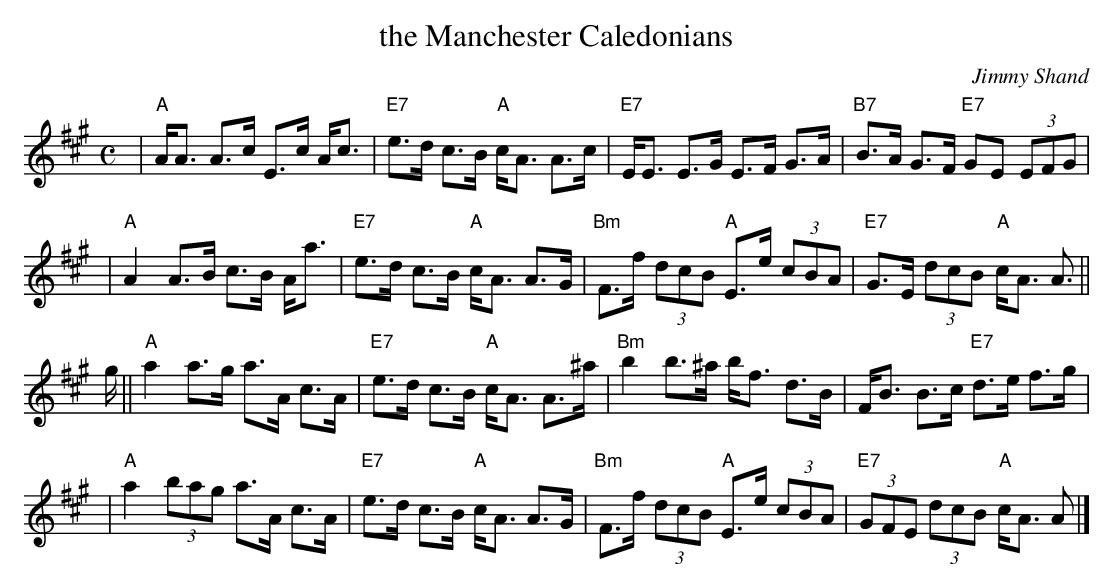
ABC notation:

X:1
T: the Manchester Caledonians
C: Jimmy Shand
M: C
L: 1/8
K: A
| "A"A<A A>c E>c A<c | "E7"e>d c>B "A"c<A A>c \
| "E7"E<E E>G E>F G>A | "B7"B>A G>F "E7"GE (3EFG |
| "A"A2 A>B c>B A<a | "E7"e>d c>B "A"c<A A>G \
| "Bm"F>f (3dcB "A"E>e (3cBA | "E7"G>E (3dcB "A"c<A A> ||
g \
|| "A"a2 a>g a>A c>A | "E7"e>d c>B "A"c<A A>^a \
| "Bm"b2 b>^a b<f d>B | F<B B>c "E7"d>e f>g |
| "A"a2 (3bag a>A c>A | "E7"e>d c>B "A"c<A A>G \
| "Bm"F>f (3dcB "A"E>e (3cBA | "E7"(3GFE (3dcB "A"c<A A> |]
